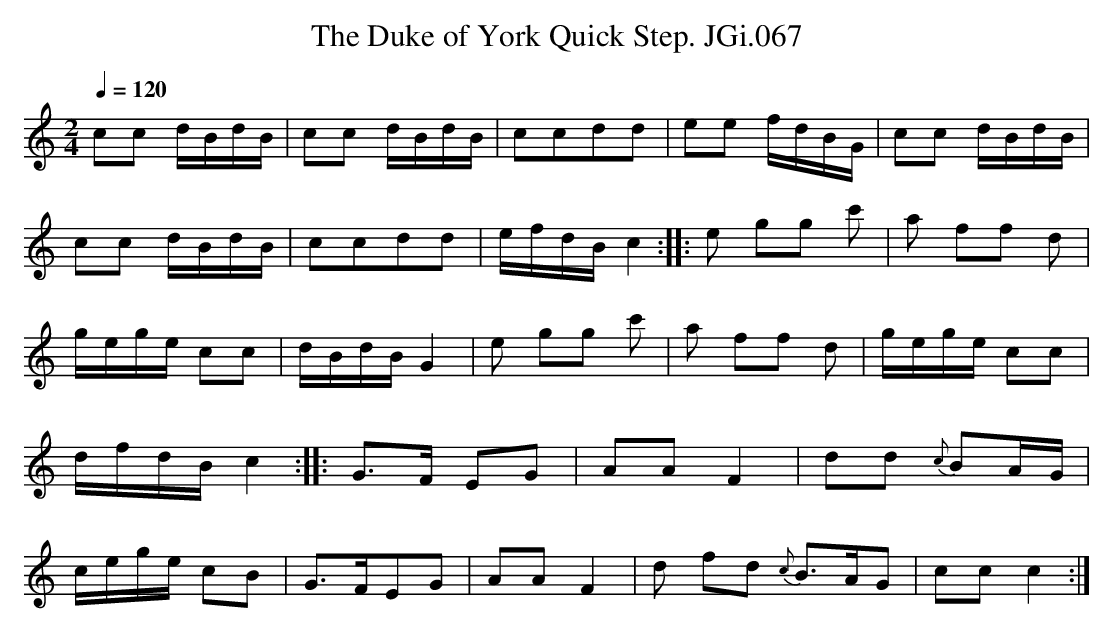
X:1
T:Duke of York Quick Step. JGi.067, The
M:2/4
L:1/8
Q:1/4=120
K:C
cc d/B/d/B/|cc d/B/d/B/|ccdd|ee f/d/B/G/|\
cc d/B/d/B/|cc d/B/d/B/|ccdd|e/f/d/B/ c2:|\
|:e gg c'|a ff d|g/e/g/e/ cc|d/B/d/B/G2|\
e gg c'|a ff d|g/e/g/e/ cc|d/f/d/B/ c2:|\
|:G>F EG|AA F2|dd {c}BA/G/|c/e/g/e/ cB|\
G>FEG|AAF2|d fd {c}B>AG|cc c2:|
